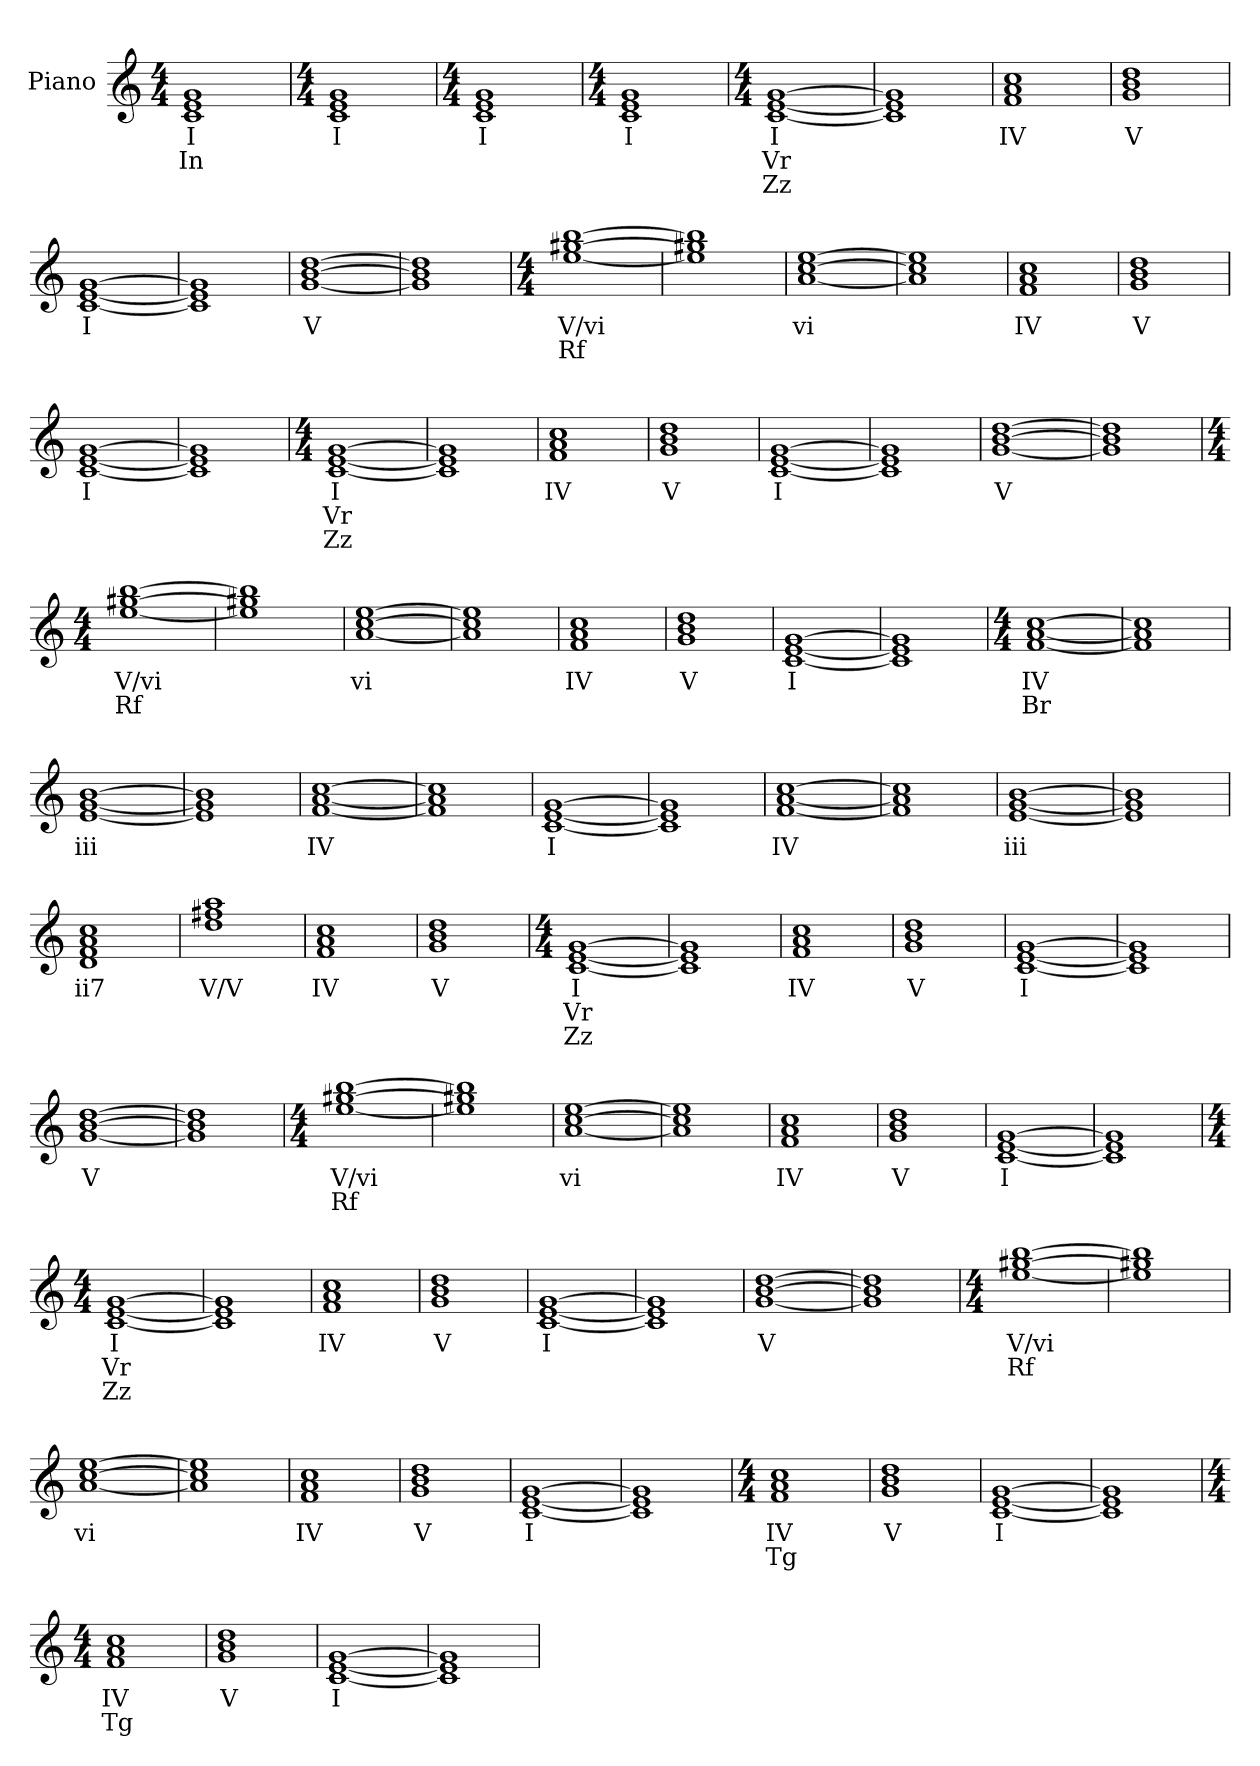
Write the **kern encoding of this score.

**kern	**text	**text	**text
*part1	*part1	*part1	*part1
*staff1	*staff1	*staff1	*staff1
*I"Piano	*	*	*
*I'Pno	*	*	*
*k[]	*	*	*
*C:	*	*	*
*M4/4	*	*	*
=	=	=	=
1c 1e 1g	I	In	.
=	=	=	=
*k[]	*	*	*
*C:	*	*	*
*M4/4	*	*	*
1c 1e 1g	I	.	.
=	=	=	=
*k[]	*	*	*
*C:	*	*	*
*M4/4	*	*	*
1c 1e 1g	I	.	.
=	=	=	=
*k[]	*	*	*
*C:	*	*	*
*M4/4	*	*	*
1c 1e 1g	I	.	.
=	=	=	=
*k[]	*	*	*
*C:	*	*	*
*M4/4	*	*	*
[1c [1e [1g	I	Vr	Zz
=	=	=	=
*k[]	*	*	*
*C:	*	*	*
1c] 1e] 1g]	.	.	.
=	=	=	=
*k[]	*	*	*
*C:	*	*	*
1f 1a 1cc	IV	.	.
=	=	=	=
*k[]	*	*	*
*C:	*	*	*
1g 1b 1dd	V	.	.
=	=	=	=
*k[]	*	*	*
*C:	*	*	*
[1c [1e [1g	I	.	.
=	=	=	=
*k[]	*	*	*
*C:	*	*	*
1c] 1e] 1g]	.	.	.
=	=	=	=
*k[]	*	*	*
*C:	*	*	*
[1g [1b [1dd	V	.	.
=	=	=	=
*k[]	*	*	*
*C:	*	*	*
1g] 1b] 1dd]	.	.	.
=	=	=	=
*k[]	*	*	*
*C:	*	*	*
*M4/4	*	*	*
[1ee [1gg#X [1bb	V/vi	Rf	.
=	=	=	=
*k[]	*	*	*
*C:	*	*	*
1ee] 1gg#X] 1bb]	.	.	.
=	=	=	=
*k[]	*	*	*
*C:	*	*	*
[1a [1cc [1ee	vi	.	.
=	=	=	=
*k[]	*	*	*
*C:	*	*	*
1a] 1cc] 1ee]	.	.	.
=	=	=	=
*k[]	*	*	*
*C:	*	*	*
1f 1a 1cc	IV	.	.
=	=	=	=
*k[]	*	*	*
*C:	*	*	*
1g 1b 1dd	V	.	.
=	=	=	=
*k[]	*	*	*
*C:	*	*	*
[1c [1e [1g	I	.	.
=	=	=	=
*k[]	*	*	*
*C:	*	*	*
1c] 1e] 1g]	.	.	.
=	=	=	=
*k[]	*	*	*
*C:	*	*	*
*M4/4	*	*	*
[1c [1e [1g	I	Vr	Zz
=	=	=	=
*k[]	*	*	*
*C:	*	*	*
1c] 1e] 1g]	.	.	.
=	=	=	=
*k[]	*	*	*
*C:	*	*	*
1f 1a 1cc	IV	.	.
=	=	=	=
*k[]	*	*	*
*C:	*	*	*
1g 1b 1dd	V	.	.
=	=	=	=
*k[]	*	*	*
*C:	*	*	*
[1c [1e [1g	I	.	.
=	=	=	=
*k[]	*	*	*
*C:	*	*	*
1c] 1e] 1g]	.	.	.
=	=	=	=
*k[]	*	*	*
*C:	*	*	*
[1g [1b [1dd	V	.	.
=	=	=	=
*k[]	*	*	*
*C:	*	*	*
1g] 1b] 1dd]	.	.	.
=	=	=	=
*k[]	*	*	*
*C:	*	*	*
*M4/4	*	*	*
[1ee [1gg#X [1bb	V/vi	Rf	.
=	=	=	=
*k[]	*	*	*
*C:	*	*	*
1ee] 1gg#X] 1bb]	.	.	.
=	=	=	=
*k[]	*	*	*
*C:	*	*	*
[1a [1cc [1ee	vi	.	.
=	=	=	=
*k[]	*	*	*
*C:	*	*	*
1a] 1cc] 1ee]	.	.	.
=	=	=	=
*k[]	*	*	*
*C:	*	*	*
1f 1a 1cc	IV	.	.
=	=	=	=
*k[]	*	*	*
*C:	*	*	*
1g 1b 1dd	V	.	.
=	=	=	=
*k[]	*	*	*
*C:	*	*	*
[1c [1e [1g	I	.	.
=	=	=	=
*k[]	*	*	*
*C:	*	*	*
1c] 1e] 1g]	.	.	.
=	=	=	=
*k[]	*	*	*
*C:	*	*	*
*M4/4	*	*	*
[1f [1a [1cc	IV	Br	.
=	=	=	=
*k[]	*	*	*
*C:	*	*	*
1f] 1a] 1cc]	.	.	.
=	=	=	=
*k[]	*	*	*
*C:	*	*	*
[1e [1g [1b	iii	.	.
=	=	=	=
*k[]	*	*	*
*C:	*	*	*
1e] 1g] 1b]	.	.	.
=	=	=	=
*k[]	*	*	*
*C:	*	*	*
[1f [1a [1cc	IV	.	.
=	=	=	=
*k[]	*	*	*
*C:	*	*	*
1f] 1a] 1cc]	.	.	.
=	=	=	=
*k[]	*	*	*
*C:	*	*	*
[1c [1e [1g	I	.	.
=	=	=	=
*k[]	*	*	*
*C:	*	*	*
1c] 1e] 1g]	.	.	.
=	=	=	=
*k[]	*	*	*
*C:	*	*	*
[1f [1a [1cc	IV	.	.
=	=	=	=
*k[]	*	*	*
*C:	*	*	*
1f] 1a] 1cc]	.	.	.
=	=	=	=
*k[]	*	*	*
*C:	*	*	*
[1e [1g [1b	iii	.	.
=	=	=	=
*k[]	*	*	*
*C:	*	*	*
1e] 1g] 1b]	.	.	.
=	=	=	=
*k[]	*	*	*
*C:	*	*	*
1d 1f 1a 1cc	ii7	.	.
=	=	=	=
*k[]	*	*	*
*C:	*	*	*
1dd 1ff#X 1aa	V/V	.	.
=	=	=	=
*k[]	*	*	*
*C:	*	*	*
1f 1a 1cc	IV	.	.
=	=	=	=
*k[]	*	*	*
*C:	*	*	*
1g 1b 1dd	V	.	.
=	=	=	=
*k[]	*	*	*
*C:	*	*	*
*M4/4	*	*	*
[1c [1e [1g	I	Vr	Zz
=	=	=	=
*k[]	*	*	*
*C:	*	*	*
1c] 1e] 1g]	.	.	.
=	=	=	=
*k[]	*	*	*
*C:	*	*	*
1f 1a 1cc	IV	.	.
=	=	=	=
*k[]	*	*	*
*C:	*	*	*
1g 1b 1dd	V	.	.
=	=	=	=
*k[]	*	*	*
*C:	*	*	*
[1c [1e [1g	I	.	.
=	=	=	=
*k[]	*	*	*
*C:	*	*	*
1c] 1e] 1g]	.	.	.
=	=	=	=
*k[]	*	*	*
*C:	*	*	*
[1g [1b [1dd	V	.	.
=	=	=	=
*k[]	*	*	*
*C:	*	*	*
1g] 1b] 1dd]	.	.	.
=	=	=	=
*k[]	*	*	*
*C:	*	*	*
*M4/4	*	*	*
[1ee [1gg#X [1bb	V/vi	Rf	.
=	=	=	=
*k[]	*	*	*
*C:	*	*	*
1ee] 1gg#X] 1bb]	.	.	.
=	=	=	=
*k[]	*	*	*
*C:	*	*	*
[1a [1cc [1ee	vi	.	.
=	=	=	=
*k[]	*	*	*
*C:	*	*	*
1a] 1cc] 1ee]	.	.	.
=	=	=	=
*k[]	*	*	*
*C:	*	*	*
1f 1a 1cc	IV	.	.
=	=	=	=
*k[]	*	*	*
*C:	*	*	*
1g 1b 1dd	V	.	.
=	=	=	=
*k[]	*	*	*
*C:	*	*	*
[1c [1e [1g	I	.	.
=	=	=	=
*k[]	*	*	*
*C:	*	*	*
1c] 1e] 1g]	.	.	.
=	=	=	=
*k[]	*	*	*
*C:	*	*	*
*M4/4	*	*	*
[1c [1e [1g	I	Vr	Zz
=	=	=	=
*k[]	*	*	*
*C:	*	*	*
1c] 1e] 1g]	.	.	.
=	=	=	=
*k[]	*	*	*
*C:	*	*	*
1f 1a 1cc	IV	.	.
=	=	=	=
*k[]	*	*	*
*C:	*	*	*
1g 1b 1dd	V	.	.
=	=	=	=
*k[]	*	*	*
*C:	*	*	*
[1c [1e [1g	I	.	.
=	=	=	=
*k[]	*	*	*
*C:	*	*	*
1c] 1e] 1g]	.	.	.
=	=	=	=
*k[]	*	*	*
*C:	*	*	*
[1g [1b [1dd	V	.	.
=	=	=	=
*k[]	*	*	*
*C:	*	*	*
1g] 1b] 1dd]	.	.	.
=	=	=	=
*k[]	*	*	*
*C:	*	*	*
*M4/4	*	*	*
[1ee [1gg#X [1bb	V/vi	Rf	.
=	=	=	=
*k[]	*	*	*
*C:	*	*	*
1ee] 1gg#X] 1bb]	.	.	.
=	=	=	=
*k[]	*	*	*
*C:	*	*	*
[1a [1cc [1ee	vi	.	.
=	=	=	=
*k[]	*	*	*
*C:	*	*	*
1a] 1cc] 1ee]	.	.	.
=	=	=	=
*k[]	*	*	*
*C:	*	*	*
1f 1a 1cc	IV	.	.
=	=	=	=
*k[]	*	*	*
*C:	*	*	*
1g 1b 1dd	V	.	.
=	=	=	=
*k[]	*	*	*
*C:	*	*	*
[1c [1e [1g	I	.	.
=	=	=	=
*k[]	*	*	*
*C:	*	*	*
1c] 1e] 1g]	.	.	.
=	=	=	=
*k[]	*	*	*
*C:	*	*	*
*M4/4	*	*	*
1f 1a 1cc	IV	Tg	.
=	=	=	=
*k[]	*	*	*
*C:	*	*	*
1g 1b 1dd	V	.	.
=	=	=	=
*k[]	*	*	*
*C:	*	*	*
[1c [1e [1g	I	.	.
=	=	=	=
*k[]	*	*	*
*C:	*	*	*
1c] 1e] 1g]	.	.	.
=	=	=	=
*k[]	*	*	*
*C:	*	*	*
*M4/4	*	*	*
1f 1a 1cc	IV	Tg	.
=	=	=	=
*k[]	*	*	*
*C:	*	*	*
1g 1b 1dd	V	.	.
=	=	=	=
*k[]	*	*	*
*C:	*	*	*
[1c [1e [1g	I	.	.
=	=	=	=
*k[]	*	*	*
*C:	*	*	*
1c] 1e] 1g]	.	.	.
=	=	=	=
*-	*-	*-	*-
